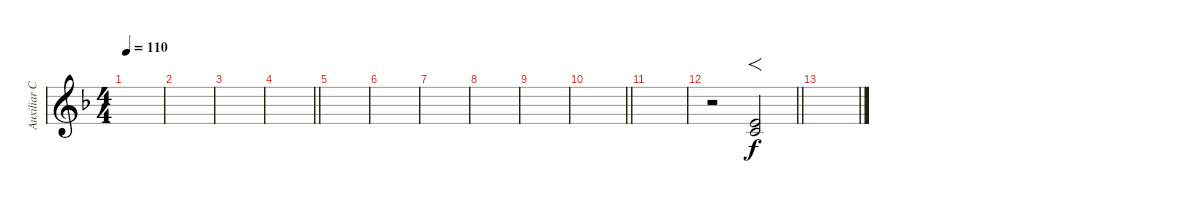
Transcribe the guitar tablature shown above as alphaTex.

\track ("Auxiliar Cymbal" "Auxiliar C") {instrument reversecymbal}
\staff {score}
\tuning (E4 B3 G3 D3 A2 E2) {hide}
\ts (4 4)
\tempo 110
\clef g2
\ks f
|
|
|
\barLineRight lightlight
|
\section ("" "")
|
|
|
|
|
\barLineRight lightlight
|
|
\barLineRight lightlight
r.2 (5.2 5.3).2{f} |
\section ("" "")
